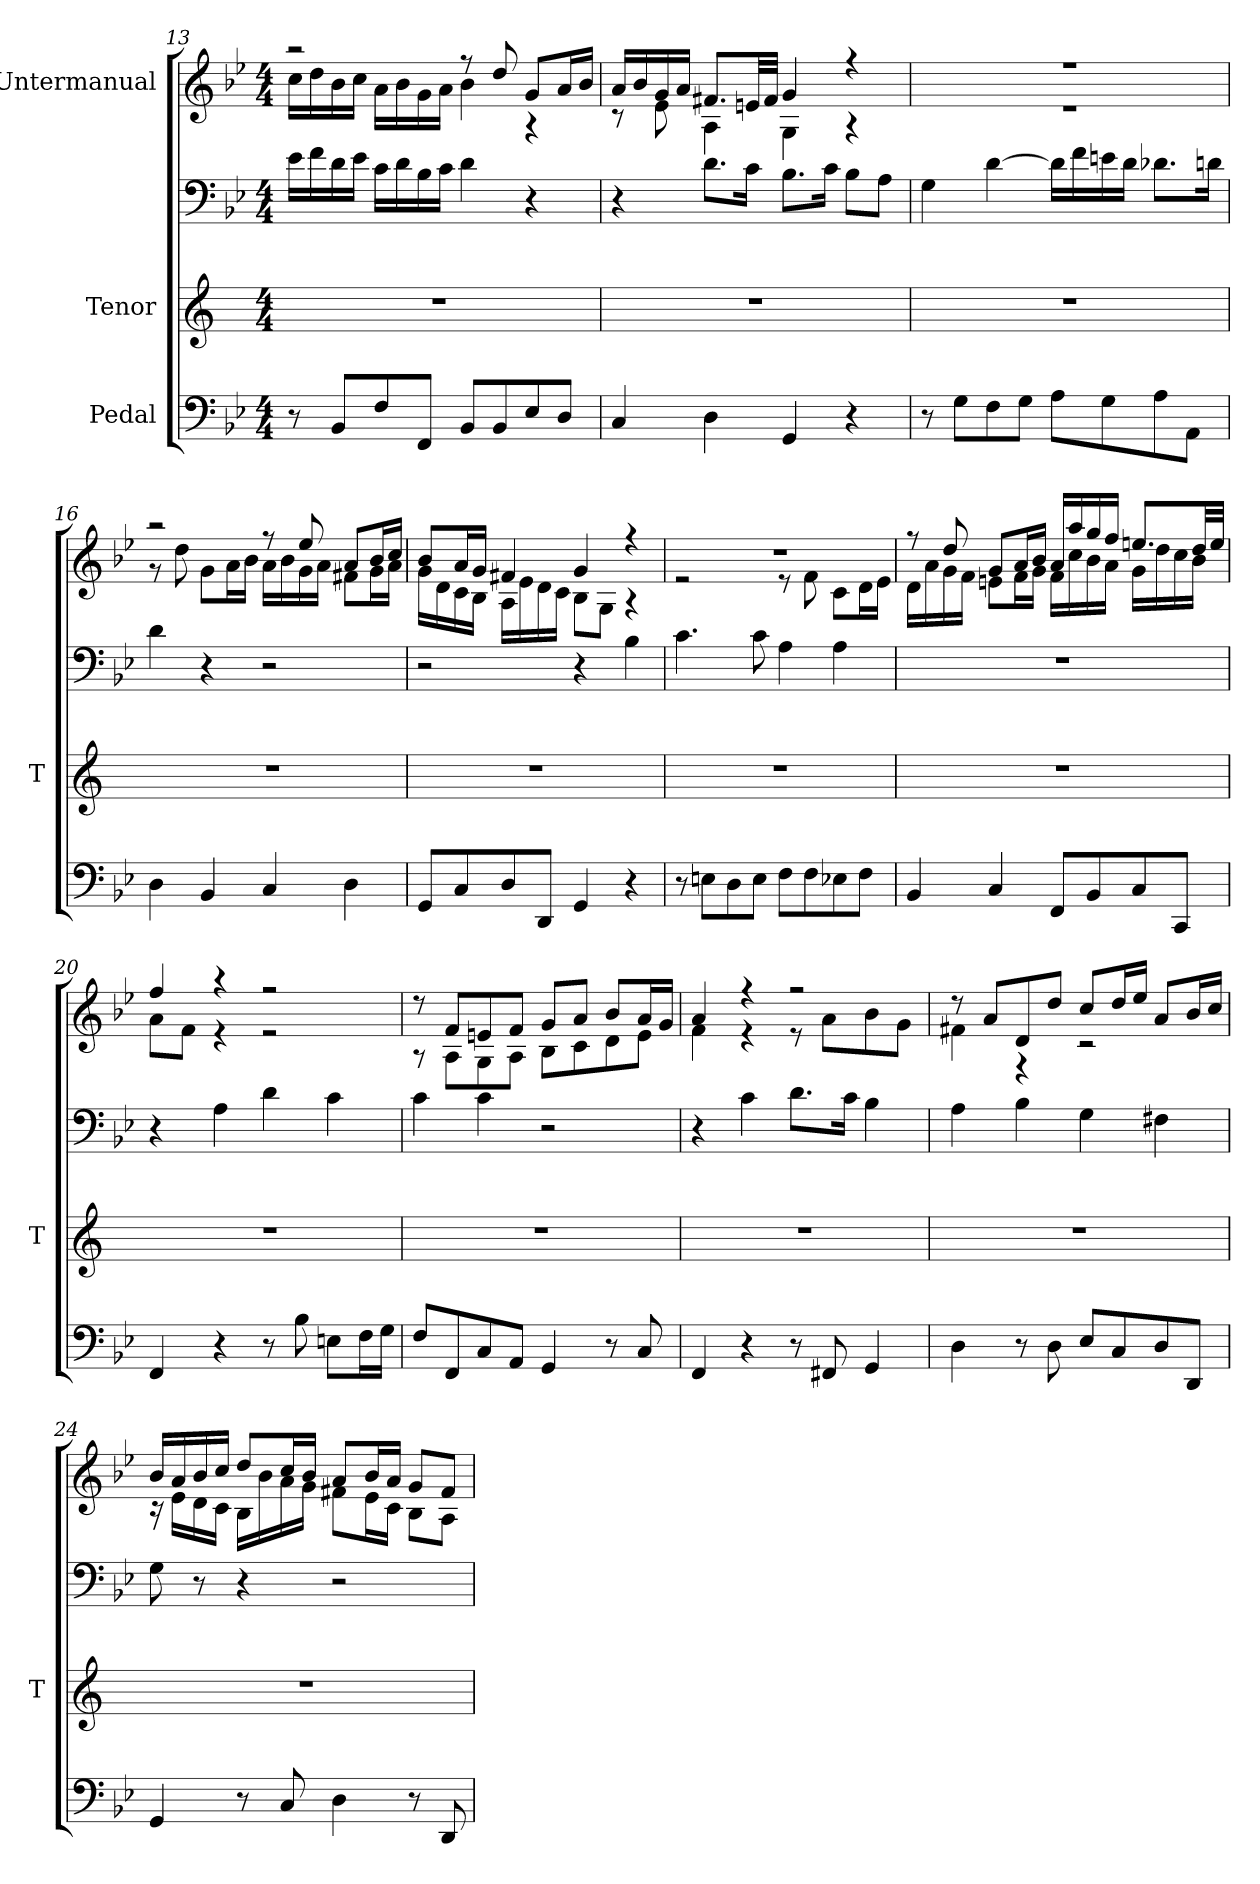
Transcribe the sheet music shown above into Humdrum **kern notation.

**kern	**kern	**kern	**kern
*part3	*part2	*part2	*part1
*staff4	*staff3	*staff2	*staff1
*I"Pedal	*I"Tenor	*	*I"Untermanual
*	*I'T	*	*
!!LO:LB:g=z
*clefF4	*clefG2	*clefF4	*clefG2
*k[b-e-]	*	*k[b-e-]	*k[b-e-]
*M4/4	*M4/4	*M4/4	*M4/4
=13	=13	=13	=13
*	*	*	*^
8r	1r	16e-\LL	2r	16cc\LL
.	.	16f\	.	16dd\
8BB-/L	.	16d\	.	16b-\
.	.	16e-\JJ	.	16cc\JJ
8F/	.	16c\LL	.	16a\LL
.	.	16d\	.	16b-\
8FF/J	.	16B-\	.	16g\
.	.	16c\JJ	.	16a\JJ
8BB-/L	.	4d\	8r	4b-\
8BB-/	.	.	8dd/	.
8E-/	.	4r	8g/L	4r
8D/J	.	.	16a/L	.
.	.	.	16b-/JJ	.
!!LO:PB:g=z	!!
=14	=14	=14	=14	=14
4C/	1r	4r	16a/LL	8r
.	.	.	16b-/	.
.	.	.	16g/	8e-\
.	.	.	16a/JJ	.
4D\	.	8.d\L	8.f#X/L	4A\
.	.	16c\Jk	32en/LL	.
.	.	.	32f#/JJJ	.
4GG/	.	8.B-\L	4g/	4G\
.	.	16c\Jk	.	.
4r	.	8B-\L	4r	4r
.	.	8A\J	.	.
=15	=15	=15	=15	=15
8r	1r	4G\	1r	1r
8G\L	.	.	.	.
8F\	.	[4d\	.	.
8G\J	.	.	.	.
8A\L	.	16d\LL]	.	.
.	.	16f\	.	.
8G\	.	16en\	.	.
.	.	16d\JJ	.	.
8A\	.	8.d-X\L	.	.
8AA\J	.	.	.	.
.	.	16dn\Jk	.	.
!!LO:LB:g=z	!!
=16	=16	=16	=16	=16
4D\	1r	4d\	2r	8r
.	.	.	.	8dd\
4BB-/	.	4r	.	8g\L
.	.	.	.	16a\L
.	.	.	.	16b-\JJ
4C/	.	2r	8r	16a\LL
.	.	.	.	16b-\
.	.	.	8ee-/	16g\
.	.	.	.	16a\JJ
4D\	.	.	8a/L	8f#X\L
.	.	.	16b-/L	16g\L
.	.	.	16cc/JJ	16a\JJ
!!LO:LB:g=z	!!
=17	=17	=17	=17	=17
8GG/L	1r	2r	8b-/L	16g\LL
.	.	.	.	16d\
8C/	.	.	16a/L	16c\
.	.	.	16g/JJ	16B-\JJ
8D/	.	.	4f#X/	16A\LL
.	.	.	.	16e-\
8DD/J	.	.	.	16d\
.	.	.	.	16c\JJ
4GG/	.	4r	4g/	8B-\L
.	.	.	.	8G\J
4r	.	4B-\	4r	4r
=18	=18	=18	=18	=18
8r	1r	4.c\	1r	2r
8En\L	.	.	.	.
8D\	.	.	.	.
8E\J	.	8c\	.	.
8F\L	.	4A\	.	8r
8F\	.	.	.	8f\
8E-X\	.	4A\	.	8c\L
8F\J	.	.	.	16d\L
.	.	.	.	16e-\JJ
!!LO:LB:g=z	!!
=19	=19	=19	=19	=19
4BB-/	1r	1r	8r	16d\LL
.	.	.	.	16a\
.	.	.	8dd/	16g\
.	.	.	.	16f\JJ
4C/	.	.	8g/L	8en\L
.	.	.	16a/L	16f\L
.	.	.	16b-/JJ	16g\JJ
8FF/L	.	.	16a/LL	16f\LL
.	.	.	16aa/	16cc\
8BB-/	.	.	16gg/	16b-\
.	.	.	16ff/JJ	16a\JJ
8C/	.	.	8.een/L	16g\LL
.	.	.	.	16dd\
8CC/J	.	.	.	16cc\
.	.	.	32dd/LL	16b-\JJ
.	.	.	32ee/JJJ	.
=20	=20	=20	=20	=20
4FF/	1r	4r	4ff/	8a\L
.	.	.	.	8f\J
4r	.	4A\	4r	4r
8r	.	4d\	2r	2r
8B-\	.	.	.	.
8En\L	.	4c\	.	.
16F\L	.	.	.	.
16G\JJ	.	.	.	.
!!LO:PB:g=z	!!
=21	=21	=21	=21	=21
8F/L	1r	4c\	8r	8r
8FF/	.	.	8f/L	8A\L
8C/	.	4c\	8en/	8G\
8AA/J	.	.	8f/J	8A\J
4GG/	.	2r	8g/L	8B-\L
.	.	.	8a/J	8c\
8r	.	.	8b-/L	8d\
8C/	.	.	16a/L	8e\J
.	.	.	16g/JJ	.
=22	=22	=22	=22	=22
4FF/	1r	4r	4a/	4f\
4r	.	4c\	4r	4r
8r	.	8.d\L	2r	8r
8FF#X/	.	.	.	8a\L
.	.	16c\Jk	.	.
4GG/	.	4B-\	.	8b-\
.	.	.	.	8g\J
=23	=23	=23	=23	=23
4D\	1r	4A\	8r	4f#X\
.	.	.	8a/L	.
8r	.	4B-\	8d/	4r
8D\	.	.	8dd/J	.
8E-/L	.	4G\	8cc/L	2r
8C/	.	.	16dd/L	.
.	.	.	16ee-/JJ	.
8D/	.	4F#X\	8a/L	.
8DD/J	.	.	16b-/L	.
.	.	.	16cc/JJ	.
!!LO:LB:g=z	!!
=24	=24	=24	=24	=24
4GG/	1r	8G\	16b-/LL	16r
.	.	.	16a/	16e-\LL
.	.	8r	16b-/	16d\
.	.	.	16cc/JJ	16c\JJ
8r	.	4r	8dd/L	16B-\LL
.	.	.	.	16b-\
8C/	.	.	16cc/L	16a\
.	.	.	16b-/JJ	16g\JJ
4D\	.	2r	8a/L	8f#X\L
.	.	.	16b-/L	16e-\L
.	.	.	16a/JJ	16c\JJ
8r	.	.	8g/L	8B-\L
8DD/	.	.	8f#/J	8A\J
*	*	*	*v	*v
=	=	=	=
*-	*-	*-	*-
